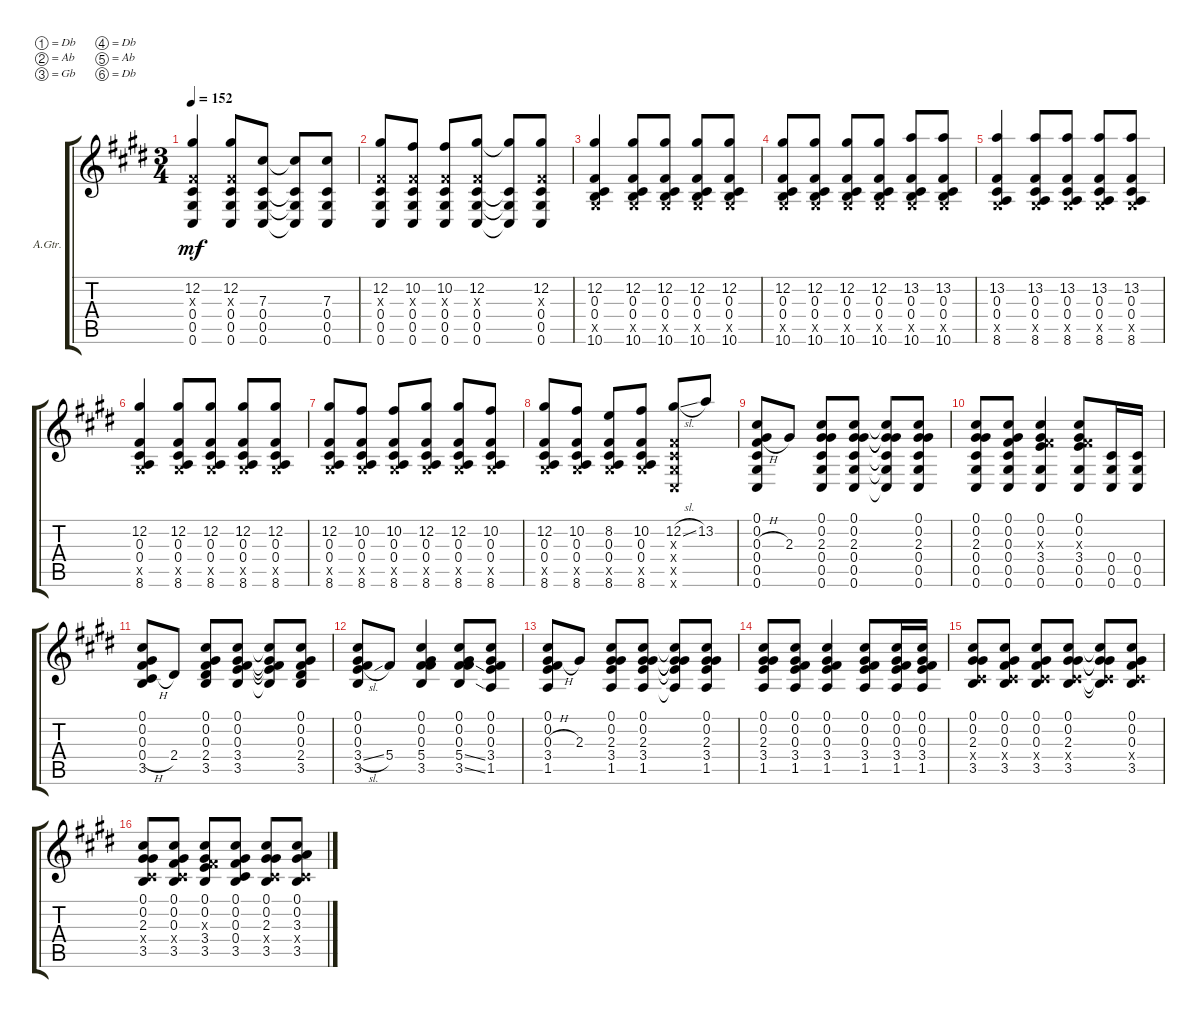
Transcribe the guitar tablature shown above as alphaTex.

\defaultSystemsLayout 4
\bracketExtendMode groupsimilarinstruments
\firstSystemTrackNameOrientation horizontal
\otherSystemsTrackNameOrientation horizontal
\track ("Acoustic Guitar" "A.Gtr.") {instrument acousticguitarsteel}
\staff {score tabs}
\tuning (Db4 Ab3 Gb3 Db3 Ab2 Db2)
\ts (3 4)
\tempo 152
\clef g2
\scale
0.28975
\ks c#minor
(12.2 0.3{x} 0.4 0.5 0.6).4{dy mf} (0.6 0.5 0.4 0.3{x} 12.2).8 (7.3 0.4 0.5 0.6).8 (0.6{t} 0.5{t} 0.4{t} 7.3{t}).8 (0.6 0.5 0.4 7.3).8 |
\scale
0.293023 (12.2 0.3{x} 0.4 0.5 0.6).8 (0.6 0.5 0.4 0.3{x} 10.2).8 (10.2 0.3{x} 0.4 0.5 0.6).8 (0.6 0.5 0.4 0.3{x} 12.2).8 (12.2{t} 0.4{t} 0.5{t} 0.6{t}).8 (12.2 0.3{x} 0.4 0.5 0.6).8 |
\scale
0.403832 (12.2 0.3 0.4 0.5{x} 10.6).4 (10.6 0.5{x} 0.4 0.3 12.2).8 (12.2 0.3 0.4 0.5{x} 10.6).8 (10.6 0.5{x} 0.4 0.3 12.2).8 (12.2 0.3 0.4 0.5{x} 10.6).8 |
\scale
0.32 (10.6 0.5{x} 0.4 0.3 12.2).8 (12.2 0.3 0.4 0.5{x} 10.6).8 (10.6 0.5{x} 0.4 0.3 12.2).8 (12.2 0.3 0.4 0.5{x} 10.6).8 (10.6 0.5{x} 0.4 0.3 13.2).8 (13.2 0.3 0.4 0.5{x} 10.6).8 |
\scale
0.27619 (8.6 0.5{x} 0.4 0.3 13.2).4 (13.2 0.3 0.4 0.5{x} 8.6).8 (8.6 0.5{x} 0.4 0.3 13.2).8 (13.2 0.3 0.4 0.5{x} 8.6).8 (8.6 0.5{x} 0.4 0.3 13.2).8 |
\scale
0.391115 (12.2 0.3 0.4 0.5{x} 8.6).4 (8.6 0.5{x} 0.4 0.3 12.2).8 (12.2 0.3 0.4 0.5{x} 8.6).8 (8.6 0.5{x} 0.4 0.3 12.2).8 (12.2 0.3 0.4 0.5{x} 8.6).8 |
\scale
0.315893 (8.6 0.5{x} 0.4 0.3 12.2).8 (10.2 0.3 0.4 0.5{x} 8.6).8 (10.2 8.6 0.5{x} 0.4 0.3).8 (12.2 0.3 0.4 0.5{x} 8.6).8 (12.2 8.6 0.5{x} 0.4 0.3).8 (10.2 0.3 0.4 0.5{x} 8.6).8 |
\scale
0.293023 (12.2 8.6 0.5{x} 0.4 0.3).8 (10.2 0.3 0.4 0.5{x} 8.6).8 (8.2 8.6 0.5{x} 0.4 0.3).8 (10.2 0.3 0.4 0.5{x} 8.6).8 (12.2{sl} 0.6{x} 0.5{x} 0.4{x} 0.3{x}).8 13.2.8 |
\scale
0.392936 (0.6 0.5 0.4 0.3{h} 0.2 0.1).8 2.3.8 (0.6 0.5 0.4 2.3 0.2 0.1).8 (0.1 0.2 2.3 0.4 0.5 0.6).8 (0.6{t} 0.5{t} 0.4{t} 2.3{t} 0.2{t} 0.1{t}).8 (0.1 0.2 2.3 0.4 0.5 0.6).8 |
\scale
0.322898 (0.6 0.5 0.4 2.3 0.2 0.1).8 (0.1 0.2 0.3 0.4 0.5 0.6).8 (3.4 0.3{x} 0.2 0.1 0.5 0.6).4 (0.6 0.5 3.4 0.3{x} 0.2 0.1).8 (0.6 0.5 0.4).16 (0.4 0.5 0.6).16 |
\scale
0.284165 (3.5 0.4{h} 0.3 0.2 0.1).8 2.4.8 (2.4 3.5 0.1 0.2 0.3).8 (3.5 3.4 0.3 0.2 0.1).8 (3.4{t} 3.5{t} 0.3{t} 0.2{t} 0.1{t}).8 (3.5 2.4 0.1 0.2 0.3).8 |
\scale
0.38707 (3.5 3.4{sl} 0.1 0.2 0.3).8 5.4.8 (5.4 3.5 0.3 0.2 0.1).4 (3.5{ss} 5.4{ss} 0.1 0.2 0.3).8 (1.5 3.4 0.3 0.2 0.1).8 |
\scale
0.325001 (1.5 3.4 0.3{h} 0.2 0.1).8 2.3.8 (1.5 3.4 2.3 0.2 0.1).8 (0.1 0.2 2.3 3.4 1.5).8 (1.5{t} 3.4{t} 2.3{t} 0.2{t} 0.1{t}).8 (0.1 0.2 2.3 3.4 1.5).8 |
\scale
0.287527 (1.5 3.4 2.3 0.2 0.1).8 (0.1 0.2 0.3 3.4 1.5).8 (1.5 3.4 0.3 0.2 0.1).4 (0.1 0.2 0.3 3.4 1.5).8 (1.5 3.4 0.3 0.2 0.1).16 (0.1 0.2 0.3 3.4 1.5).16 |
\scale
0.415912 (3.5 0.4{x} 2.3 0.2 0.1).8 (0.4{x} 0.3 0.2 0.1 3.5).8 (3.5 0.4{x} 0.3 0.2 0.1).8 (0.1 0.2 2.3 0.4{x} 3.5).8 (3.5{t} 0.4{x t} 2.3{t} 0.2{t} 0.1{t}).8 (0.1 0.2 0.3 0.4{x} 3.5).8 |
\scale
0.321141 (3.5 0.4{x} 2.3 0.2 0.1).8 (3.5 0.4{x} 0.3 0.2 0.1).8 (0.1 0.2 0.3{x} 3.4 3.5).8 (3.5 0.4 0.3 0.2 0.1).8 (0.1 0.2 2.3 0.4{x} 3.5).8 (3.5 0.4{x} 3.3 0.2 0.1).8
